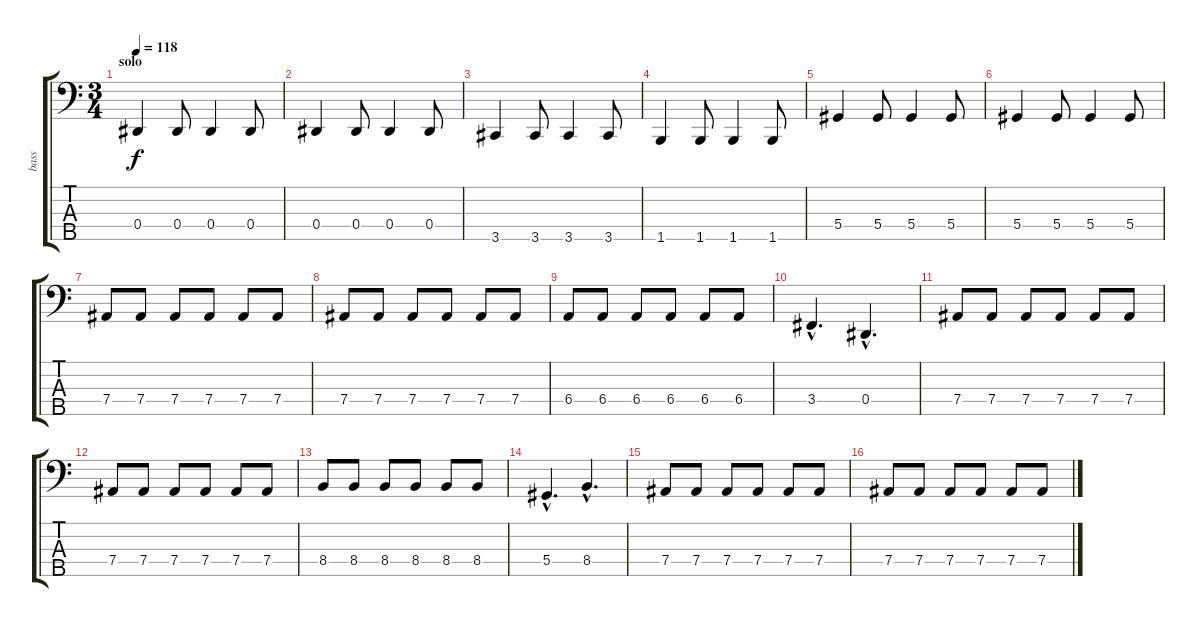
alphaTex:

\track ("bass" "bass") {instrument slapbass2}
\staff {score tabs}
\tuning (Gb2 Db2 Ab1 Eb1 Bb0) {hide}
\ts (3 4)
\section ("" "solo")
\tempo 118
\clef f4
\ks c
0.4.4{dy f} 0.4.8 0.4.4 0.4.8 |
0.4.4 0.4.8 0.4.4 0.4.8 |
3.5.4 3.5.8 3.5.4 3.5.8 |
1.5.4 1.5.8 1.5.4 1.5.8 |
5.4.4 5.4.8 5.4.4 5.4.8 |
5.4.4 5.4.8 5.4.4 5.4.8 |
\section ("" "")
7.4.8 7.4.8 7.4.8 7.4.8 7.4.8 7.4.8 |
7.4.8 7.4.8 7.4.8 7.4.8 7.4.8 7.4.8 |
6.4.8 6.4.8 6.4.8 6.4.8 6.4.8 6.4.8 |
3.4{hac}.4{d} 0.4{hac}.4{d} |
7.4.8 7.4.8 7.4.8 7.4.8 7.4.8 7.4.8 |
7.4.8 7.4.8 7.4.8 7.4.8 7.4.8 7.4.8 |
8.4.8 8.4.8 8.4.8 8.4.8 8.4.8 8.4.8 |
5.4{hac}.4{d} 8.4{hac}.4{d} |
\section ("" "")
7.4.8 7.4.8 7.4.8 7.4.8 7.4.8 7.4.8 |
7.4.8 7.4.8 7.4.8 7.4.8 7.4.8 7.4.8
